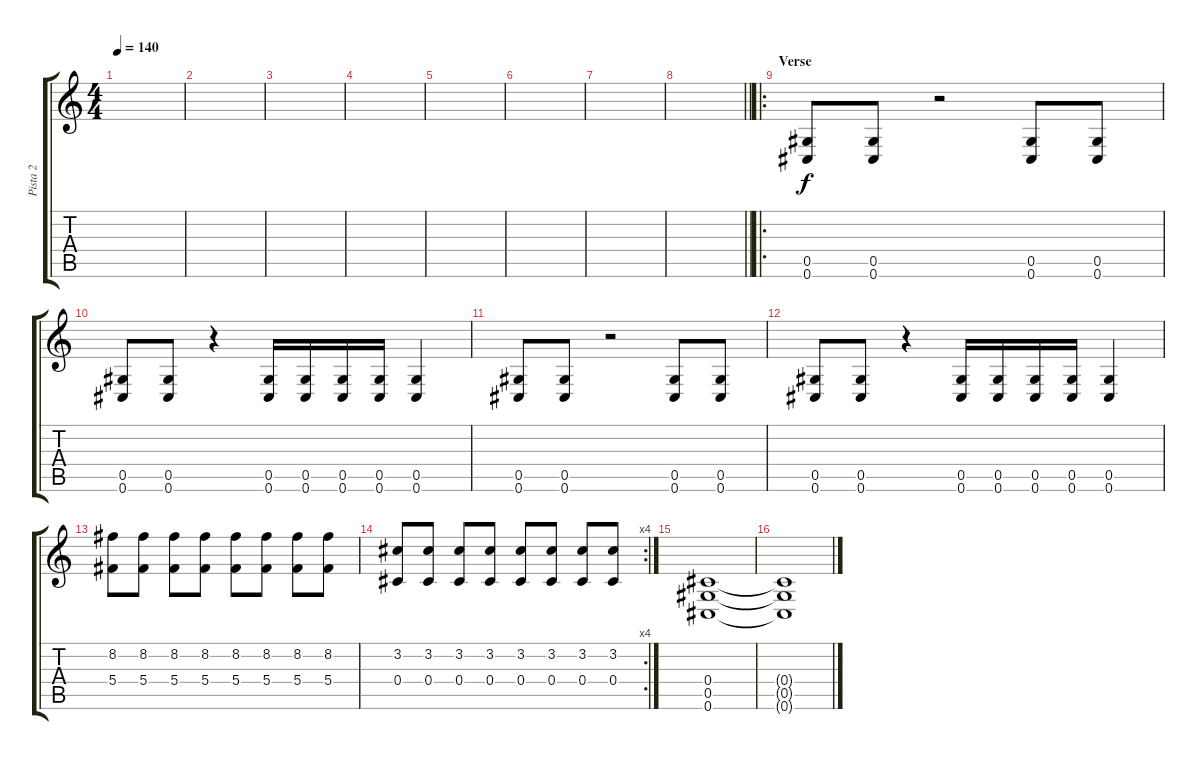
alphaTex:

\track ("Pista 2" "Pista 2") {instrument distortionguitar}
\staff {score tabs}
\tuning (Eb4 Bb3 Gb3 Db3 Ab2 Db2) {hide}
\ts (4 4)
\tempo 140
\clef g2
\ks c
|
|
|
|
|
|
|
\barLineRight lightlight
|
\ro
\section ("" "Verse")
(0.5 0.6).8 (0.5 0.6).8 r.2 (0.5 0.6).8 (0.5 0.6).8 |
(0.5 0.6).8 (0.5 0.6).8 r.4 (0.5 0.6).16 (0.5 0.6).16 (0.5 0.6).16 (0.5 0.6).16 (0.5 0.6).4 |
(0.5 0.6).8 (0.5 0.6).8 r.2 (0.5 0.6).8 (0.5 0.6).8 |
(0.5 0.6).8 (0.5 0.6).8 r.4 (0.5 0.6).16 (0.5 0.6).16 (0.5 0.6).16 (0.5 0.6).16 (0.5 0.6).4 |
(8.2 5.4).8 (8.2 5.4).8 (8.2 5.4).8 (8.2 5.4).8 (8.2 5.4).8 (8.2 5.4).8 (8.2 5.4).8 (8.2 5.4).8 |
\rc 4
(3.2 0.4).8 (3.2 0.4).8 (3.2 0.4).8 (3.2 0.4).8 (3.2 0.4).8 (3.2 0.4).8 (3.2 0.4).8 (3.2 0.4).8 |
(0.4 0.5 0.6).1 |
(0.4{t} 0.5{t} 0.6{t}).1
